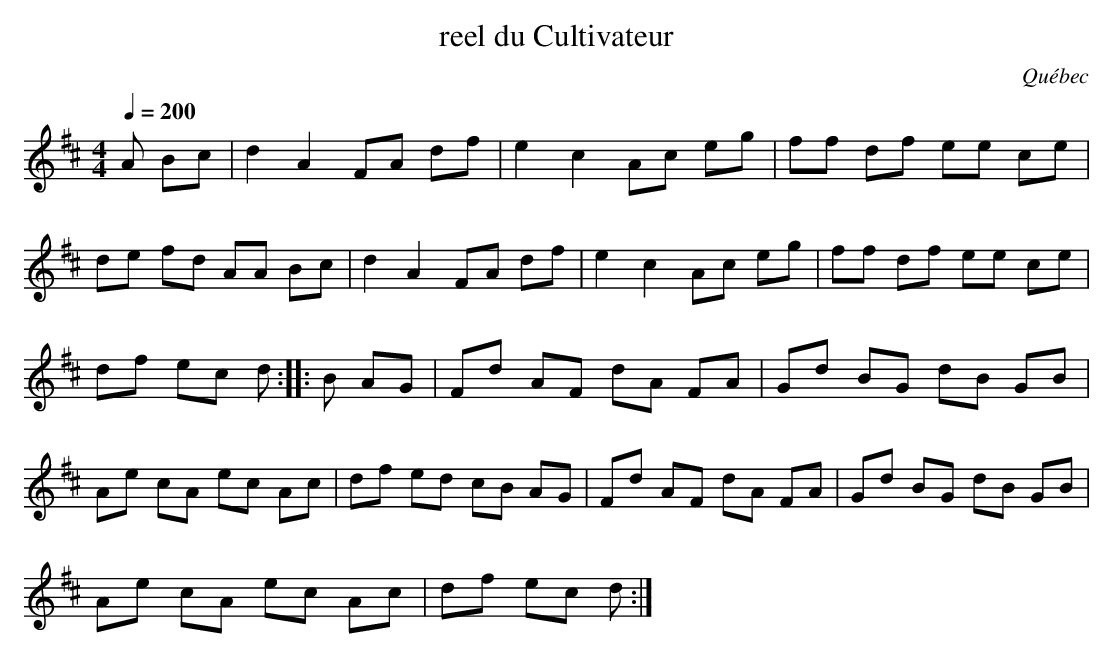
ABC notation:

X:1
T:reel du Cultivateur
O:Québec
Q:1/4=200
M:4/4
K:Bm
A Bc | d2 A2 FA df | e2 c2 Ac eg | ff df ee ce |
de fd AA Bc | d2 A2 FA df | e2 c2 Ac eg | ff df ee ce |
df ec d :: B AG | Fd AF dA FA | Gd BG dB GB |
Ae cA ec Ac | df ed cB AG | Fd AF dA FA | Gd BG dB GB |
Ae cA ec Ac | df ec d :|
